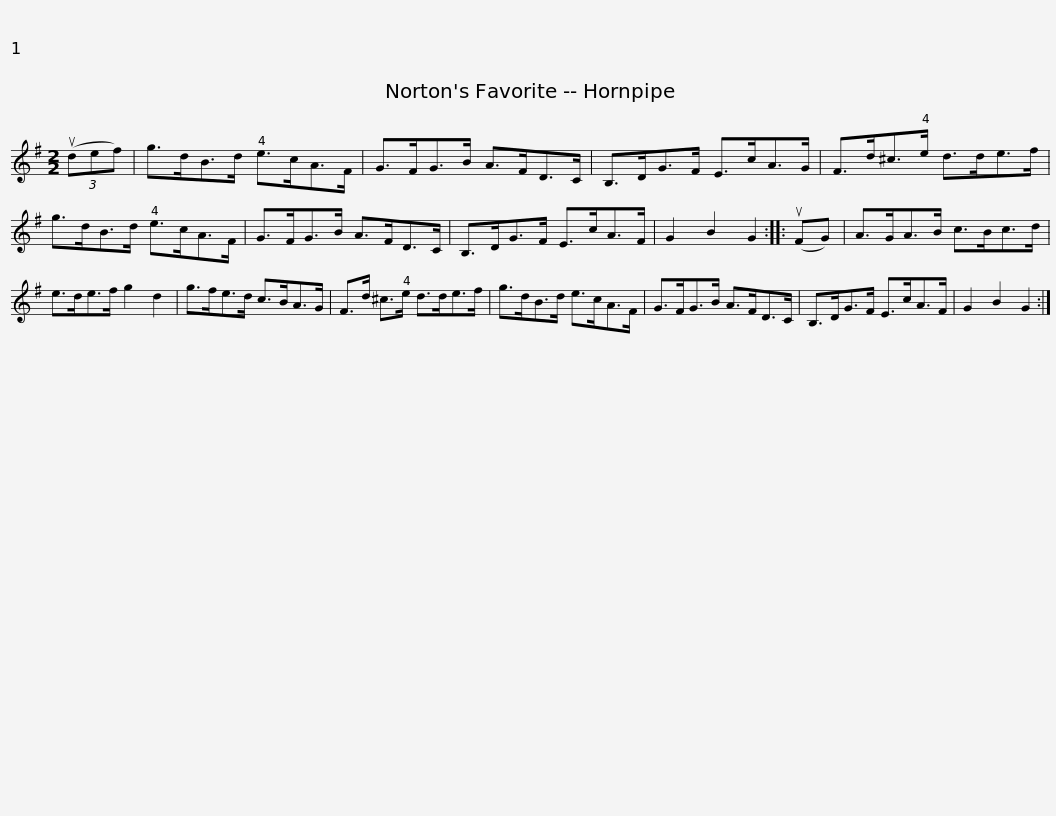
X:1
L:1/8
M:2/2
I:linebreak $
K:G
V:1 treble
V:1
 (3(udef) | g>dB>d e>cA>F | G>FG>B A>FD>C | B,>DG>F E>cA>G | F>d^c>e d>de>f |$ %5
 g>dB>d e>cA>F | G>FG>B A>FD>C | B,>DG>F E>cA>F | G2 B2 G2 :: (uFG) | %10
 A>GA>B c>Bc>d |$ e>de>f g2 d2 | g>fe>d c>BA>G | F>d ^c>e d>de>f | g>dB>d e>cA>F | %15
 G>FG>B A>FD>C |$ B,>DG>F E>cA>F | G2 B2 G2 :| %18
